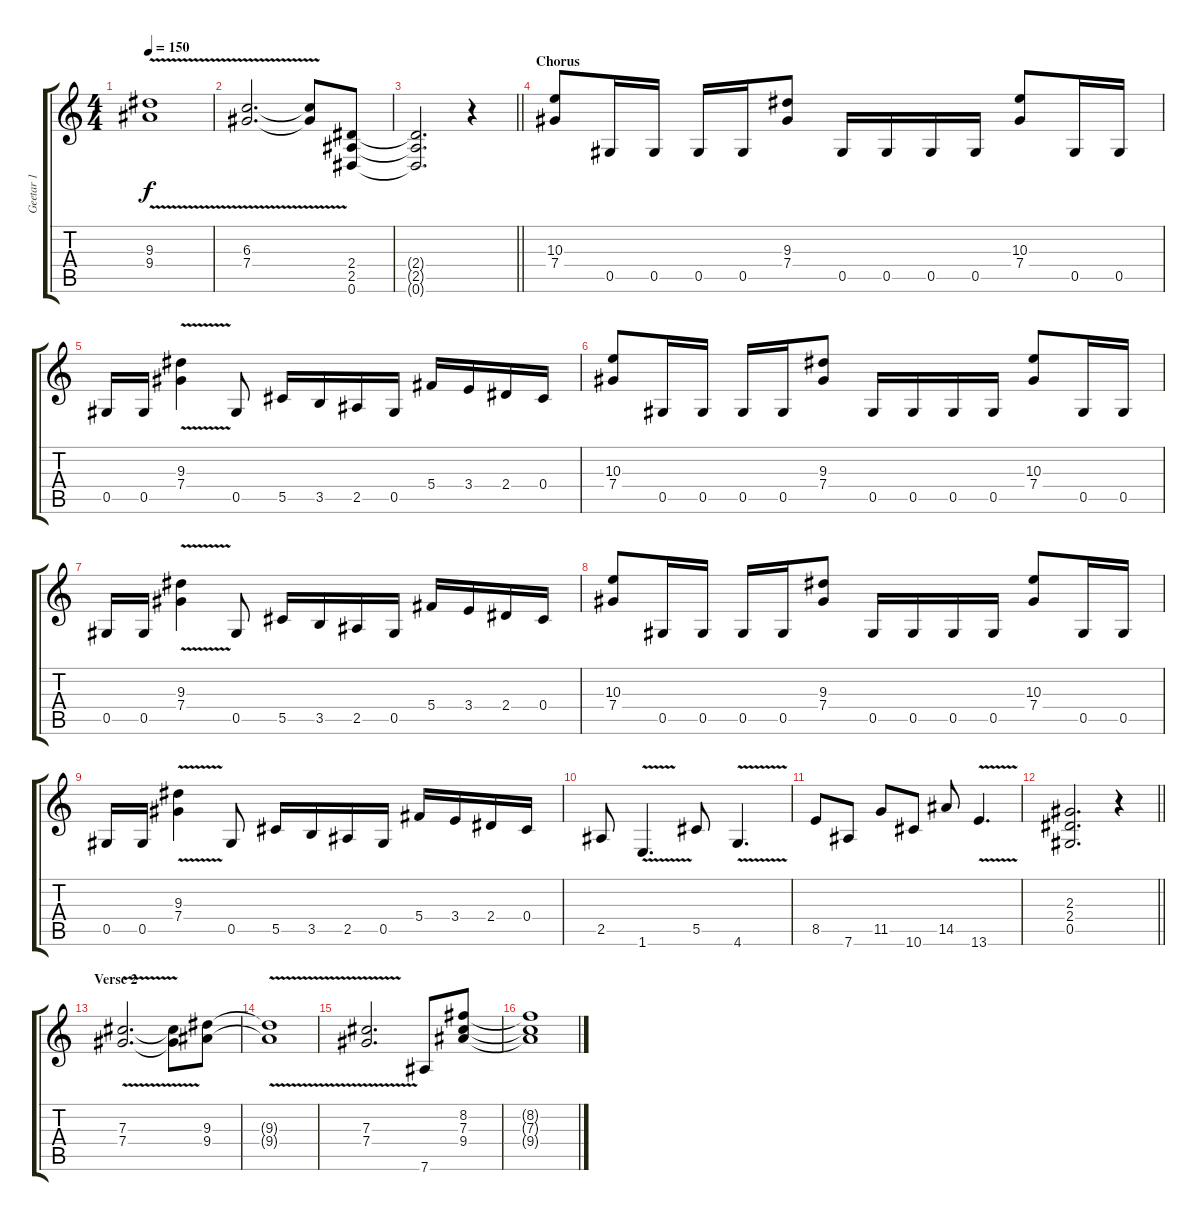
\track ("Geetar 1" "Geetar 1") {instrument distortionguitar}
\staff {score tabs}
\tuning (Eb4 Bb3 Gb3 Db3 Ab2 Eb2) {hide}
\ts (4 4)
\tempo 150
\clef g2
\ks c
(9.3{v t} 9.4{v t}).1{dy f} |
(6.3{v} 7.4{v}).2{d} (6.3{t} 7.4{t}).8 (2.4 2.5 0.6).8 |
\barLineRight lightlight
(2.4{t} 2.5{t} 0.6{t}).2{d} r.4 |
\section ("" "Chorus")
(10.3 7.4).8 0.5.16 0.5.16 0.5.16 0.5.16 (9.3 7.4).8 0.5.16 0.5.16 0.5.16 0.5.16 (10.3 7.4).8 0.5.16 0.5.16 |
0.5.16 0.5.16 (9.3{v} 7.4{v}).4 0.5.8 5.5.16 3.5.16 2.5.16 0.5.16 5.4.16 3.4.16 2.4.16 0.4.16 |
(10.3 7.4).8 0.5.16 0.5.16 0.5.16 0.5.16 (9.3 7.4).8 0.5.16 0.5.16 0.5.16 0.5.16 (10.3 7.4).8 0.5.16 0.5.16 |
0.5.16 0.5.16 (9.3{v} 7.4{v}).4 0.5.8 5.5.16 3.5.16 2.5.16 0.5.16 5.4.16 3.4.16 2.4.16 0.4.16 |
(10.3 7.4).8 0.5.16 0.5.16 0.5.16 0.5.16 (9.3 7.4).8 0.5.16 0.5.16 0.5.16 0.5.16 (10.3 7.4).8 0.5.16 0.5.16 |
0.5.16 0.5.16 (9.3{v} 7.4{v}).4 0.5.8 5.5.16 3.5.16 2.5.16 0.5.16 5.4.16 3.4.16 2.4.16 0.4.16 |
2.5.8 1.6{v}.4{d} 5.5.8 4.6{v}.4{d} |
8.5.8 7.6.8 11.5.8 10.6.8 14.5.8 13.6{v}.4{d} |
\barLineRight lightlight
(2.3 2.4 0.5).2{d} r.4 |
\section ("" "Verse 2")
(7.3{v} 7.4{v}).2{d} (7.3{v t} 7.4{v t}).8 (9.3 9.4).8 |
(9.3{v t} 9.4{v t}).1 |
(7.3{v} 7.4{v}).2{d} 7.6.8 (8.2 7.3 9.4).8 |
(8.2{t} 7.3{t} 9.4{t}).1
